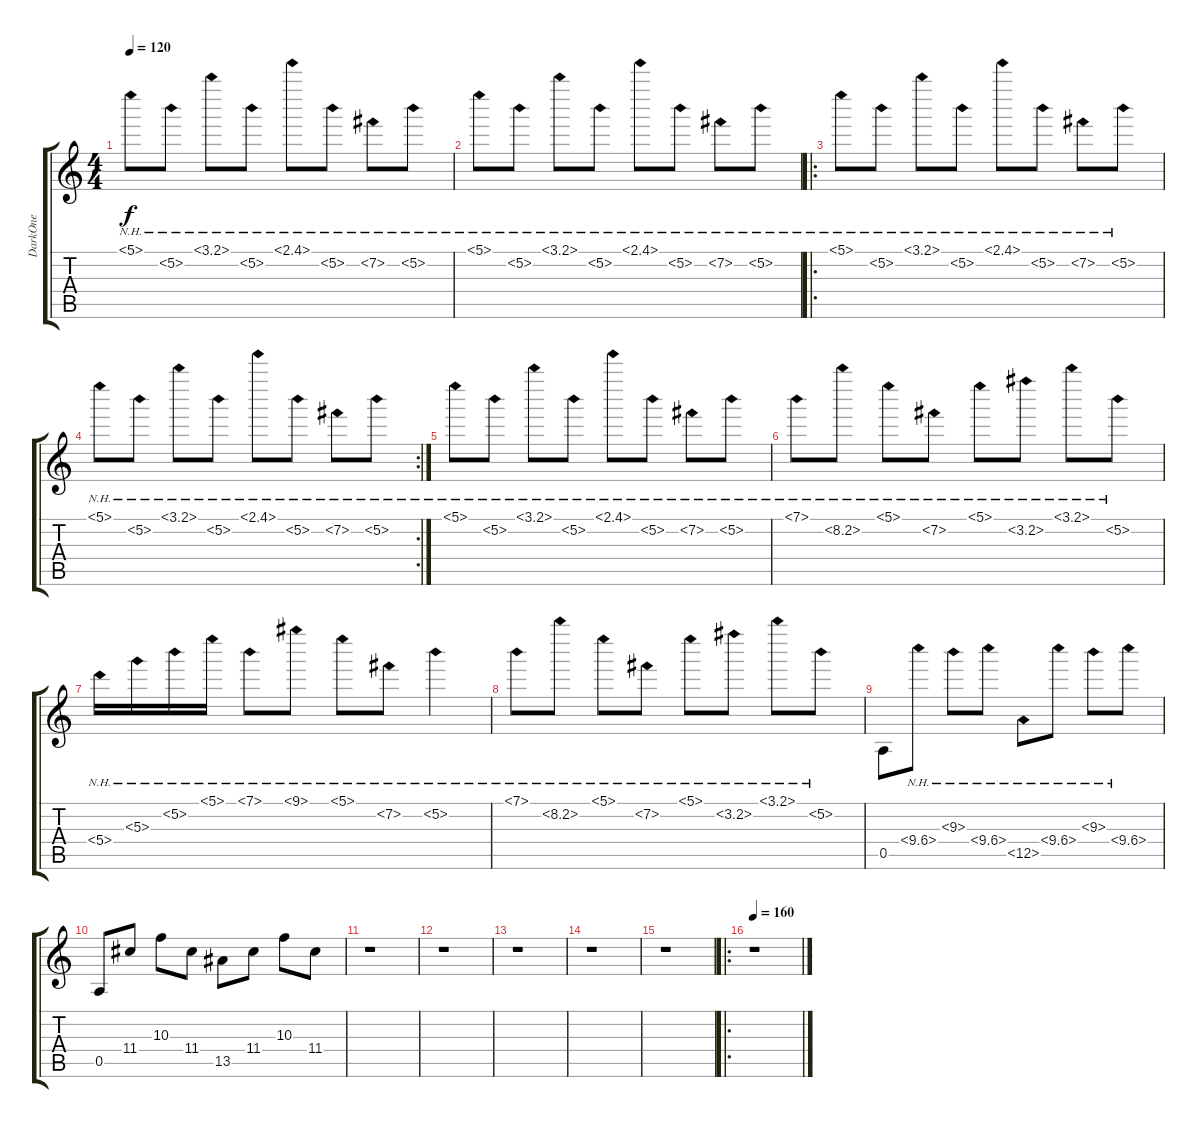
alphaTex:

\track ("DarkOne" "DarkOne") {instrument acousticguitarsteel}
\staff {score tabs}
\tuning (E4 B3 G3 D3 A2 E2) {hide}
\ts (4 4)
\tempo 120
\clef g2
\ks c
5.1{nh}.8{dy f} 5.2{nh}.8 3.1{nh}.8 5.2{nh}.8 2.1{nh}.8 5.2{nh}.8 7.2{nh}.8 5.2{nh}.8 |
5.1{nh}.8 5.2{nh}.8 3.1{nh}.8 5.2{nh}.8 2.1{nh}.8 5.2{nh}.8 7.2{nh}.8 5.2{nh}.8 |
\ro
5.1{nh}.8 5.2{nh}.8 3.1{nh}.8 5.2{nh}.8 2.1{nh}.8 5.2{nh}.8 7.2{nh}.8 5.2{nh}.8 |
\rc 2
5.1{nh}.8 5.2{nh}.8 3.1{nh}.8 5.2{nh}.8 2.1{nh}.8 5.2{nh}.8 7.2{nh}.8 5.2{nh}.8 |
5.1{nh}.8 5.2{nh}.8 3.1{nh}.8 5.2{nh}.8 2.1{nh}.8 5.2{nh}.8 7.2{nh}.8 5.2{nh}.8 |
7.1{nh}.8 8.2{nh}.8 5.1{nh}.8 7.2{nh}.8 5.1{nh}.8 3.2{nh}.8 3.1{nh}.8 5.2{nh}.8 |
5.4{nh}.16 5.3{nh}.16 5.2{nh}.16 5.1{nh}.16 7.1{nh}.8 9.1{nh}.8 5.1{nh}.8 7.2{nh}.8 5.2{nh}.4 |
7.1{nh}.8 8.2{nh}.8 5.1{nh}.8 7.2{nh}.8 5.1{nh}.8 3.2{nh}.8 3.1{nh}.8 5.2{nh}.8 |
0.5.8 10.4{nh}.8 9.3{nh}.8 10.4{nh}.8 12.5{nh}.8 10.4{nh}.8 9.3{nh}.8 10.4{nh}.8 |
0.5.8 11.4.8 10.3.8 11.4.8 13.5.8 11.4.8 10.3.8 11.4.8 |
r.1 |
r.1 |
r.1 |
r.1 |
r.1 |
\ro
\tempo 160
r.1
